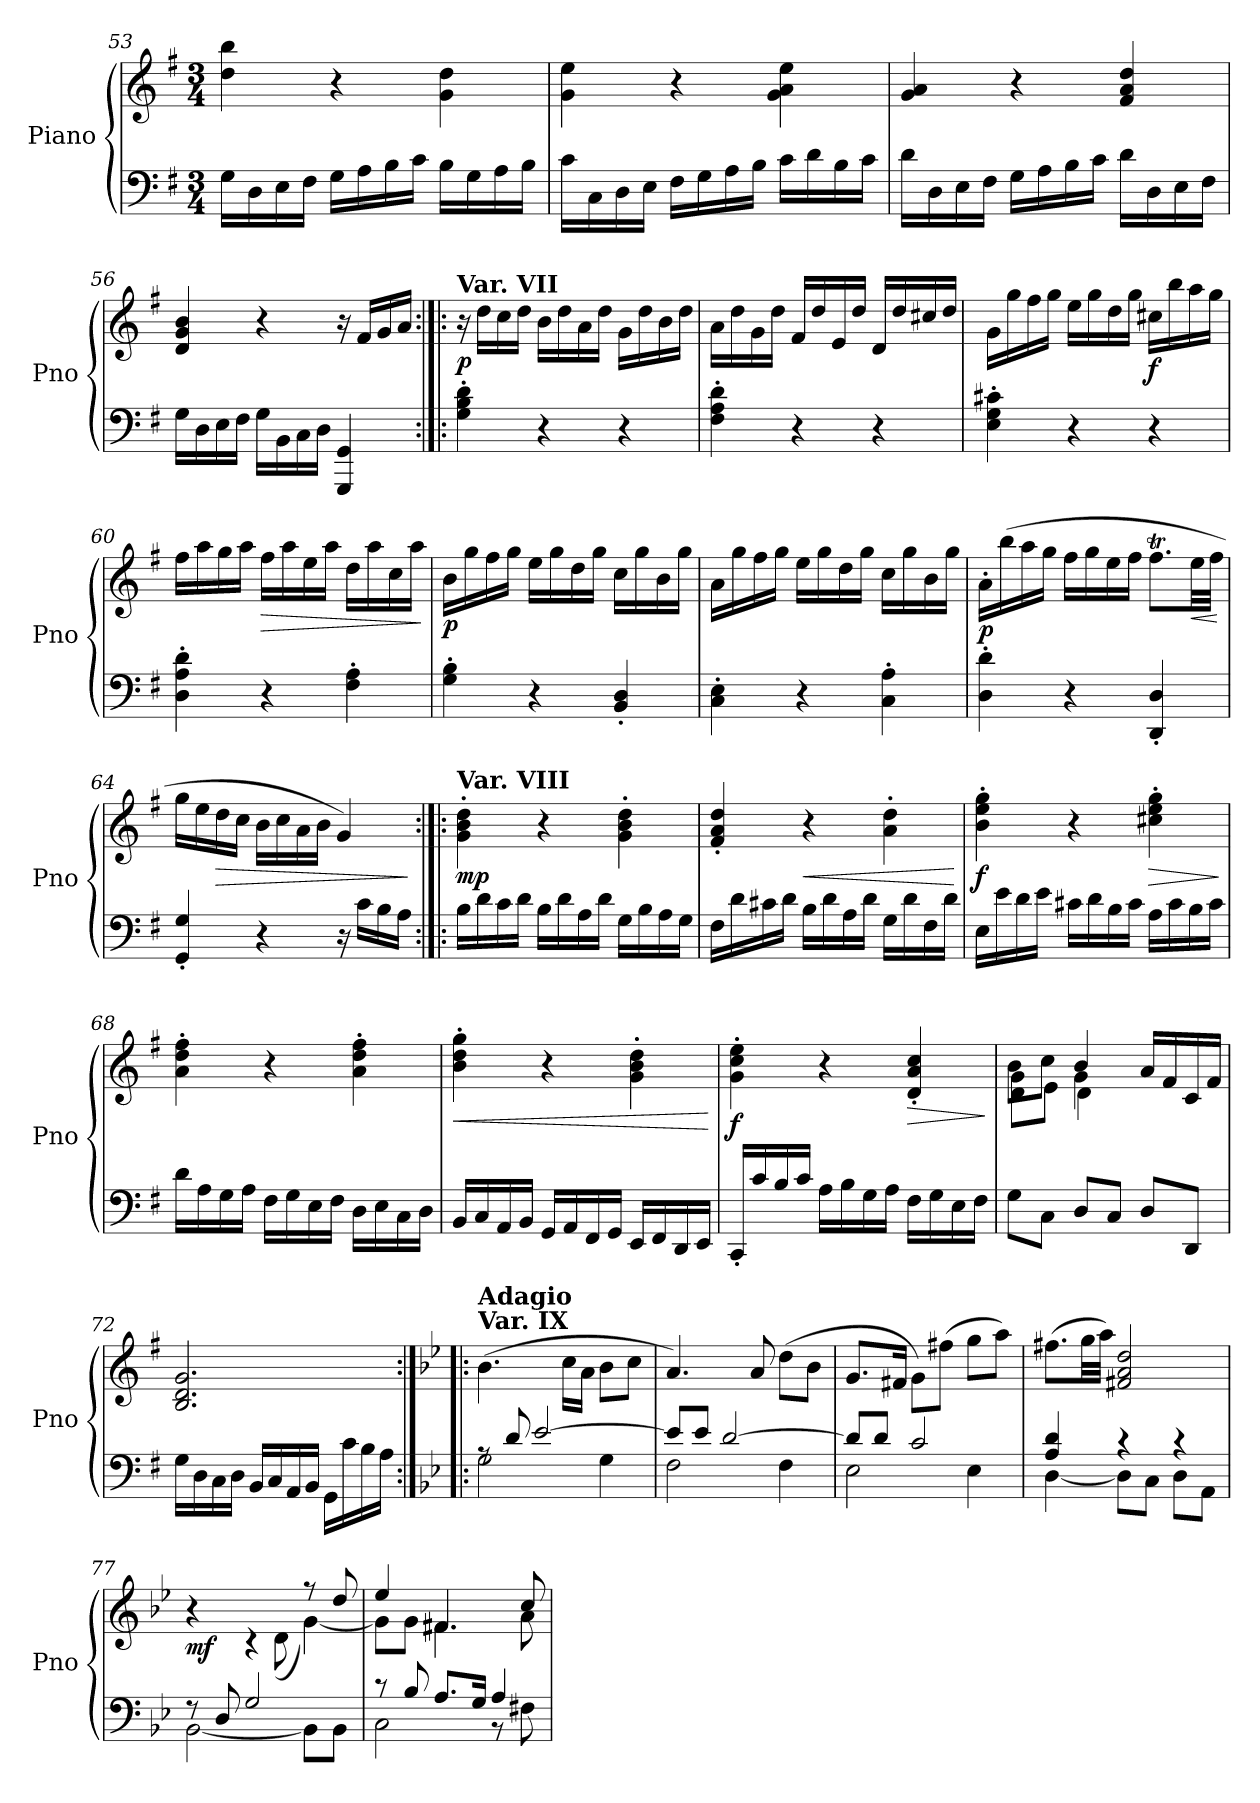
**kern	**kern	**dynam
*part1	*part1	*part1
*staff2	*staff1	*staff1/2
*I"Piano	*	*
*I'Pno	*	*
*clefF4	*clefG2	*
*k[f#]	*k[f#]	*
*M3/4	*M3/4	*
=53	=53	=53
16G\LL	4dd\ 4bb\	.
16D\	.	.
16E\	.	.
16F#\JJ	.	.
16G\LL	4r	.
16A\	.	.
16B\	.	.
16c\JJ	.	.
16B\LL	4g\ 4dd\	.
16G\	.	.
16A\	.	.
16B\JJ	.	.
=54	=54	=54
16c\LL	4g\ 4ee\	.
16C\	.	.
16D\	.	.
16E\JJ	.	.
16F#\LL	4r	.
16G\	.	.
16A\	.	.
16B\JJ	.	.
16c\LL	4g\ 4a\ 4ee\	.
16d\	.	.
16B\	.	.
16c\JJ	.	.
!!LO:PB:g=z
=55	=55	=55
16d\LL	4g/ 4a/	.
16D\	.	.
16E\	.	.
16F#\JJ	.	.
16G\LL	4r	.
16A\	.	.
16B\	.	.
16c\JJ	.	.
16d\LL	4f#/ 4a/ 4dd/	.
16D\	.	.
16E\	.	.
16F#\JJ	.	.
=56	=56	=56
16G\LL	4d/ 4g/ 4b/	.
16D\	.	.
16E\	.	.
16F#\JJ	.	.
16G\LL	4r	.
16BB\	.	.
16C\	.	.
16D\JJ	.	.
4GGG/ 4GG/	16r	.
.	16f#/LL	.
.	16g/	.
.	16a/JJ	.
!!LO:LB:g=z
=57:|!|:	=57:|!|:	=57:|!|:
!	!LO:TX:a:B:t=Var. VII	!
!	!	!LO:DY:b
4G\' 4B\' 4d\'	16r	p
.	16dd\LL	.
.	16cc\	.
.	16dd\JJ	.
4r	16b\LL	.
.	16dd\	.
.	16a\	.
.	16dd\JJ	.
4r	16g\LL	.
.	16dd\	.
.	16b\	.
.	16dd\JJ	.
=58	=58	=58
4F#\' 4A\' 4d\'	16a\LL	.
.	16dd\	.
.	16g\	.
.	16dd\JJ	.
4r	16f#/LL	.
.	16dd/	.
.	16e/	.
.	16dd/JJ	.
4r	16d/LL	.
.	16dd/	.
.	16cc#X/	.
.	16dd/JJ	.
=59	=59	=59
4E\' 4G\' 4c#X\'	16g\LL	.
.	16gg\	.
.	16ff#\	.
.	16gg\JJ	.
4r	16ee\LL	.
.	16gg\	.
.	16dd\	.
.	16gg\JJ	.
!	!	!LO:DY:b
4r	16cc#X\LL	f
.	16bb\	.
.	16aa\	.
.	16gg\JJ	.
!!LO:LB:g=z
=60	=60	=60
4D\' 4A\' 4d\'	16ff#\LL	.
.	16aa\	.
.	16gg\	.
.	16aa\JJ	.
!	!	!LO:HP:b
4r	16ff#\LL	>
.	16aa\	.
.	16ee\	.
.	16aa\JJ	.
4F#\' 4A\'	16dd\LL	.
.	16aa\	.
.	16cc\	.
.	16aa\JJ	.
.	.	]
=61	=61	=61
!	!	!LO:DY:b
4G\' 4B\'	16b\LL	p
.	16gg\	.
.	16ff#\	.
.	16gg\JJ	.
!	!	!LO:DY:a=2
4r	16ee\LL	other-dynamics
.	16gg\	.
.	16dd\	.
.	16gg\JJ	.
4BB/' 4D/'	16cc\LL	.
.	16gg\	.
.	16b\	.
.	16gg\JJ	.
=62	=62	=62
4C\' 4E\'	16a\LL	.
.	16gg\	.
.	16ff#\	.
.	16gg\JJ	.
4r	16ee\LL	.
.	16gg\	.
!	!	!LO:DY:b
.	16dd\	other-dynamics
.	16gg\JJ	.
4C\' 4A\'	16cc\LL	.
.	16gg\	.
.	16b\	.
.	16gg\JJ	.
!!LO:LB:g=z
=63	=63	=63
!	!	!LO:DY:b
4D\' 4d\'	16a'\LL	p
.	(16bb\	.
.	16aa\	.
.	16gg\JJ	.
4r	16ff#\LL	.
.	16gg\	.
.	16ee\	.
.	16ff#\JJ	.
4DD/' 4D/'	8.ff#t\L	.
!	!	!LO:HP:b
.	32ee\LL	<
.	32ff#\JJJ	.
.	.	[
=64	=64	=64
4GG/' 4G/'	16gg\LL	.
.	16ee\	.
!	!	!LO:HP:b
.	16dd\	>
.	16cc\JJ	.
4r	16b\LL	.
.	16cc\	.
.	16a\	.
.	16b\JJ	.
16r	4g/)	.
16c\LL	.	.
16B\	.	.
16A\JJ	.	.
.	.	]
!!LO:LB:g=z
=65:|!|:	=65:|!|:	=65:|!|:
!	!LO:TX:a:B:t=Var. VIII	!
!	!	!LO:DY:b
16B\LL	4g\' 4b\' 4dd\'	mp
16d\	.	.
16c\	.	.
16d\JJ	.	.
16B\LL	4r	.
16d\	.	.
16A\	.	.
16d\JJ	.	.
16G\LL	4g\' 4b\' 4dd\'	.
16B\	.	.
16A\	.	.
16G\JJ	.	.
=66	=66	=66
16F#\LL	4f#/' 4a/' 4dd/'	.
16d\	.	.
16c#X\	.	.
16d\JJ	.	.
!	!	!LO:HP:b
16B\LL	4r	<
16d\	.	.
16A\	.	.
16d\JJ	.	.
16G\LL	4a\' 4dd\'	.
16d\	.	.
16F#\	.	.
16d\JJ	.	.
.	.	[
=67	=67	=67
!	!	!LO:DY:b
16E\LL	4b\' 4ee\' 4gg\'	f
16e\	.	.
16d\	.	.
16e\JJ	.	.
16c#X\LL	4r	.
16d\	.	.
16B\	.	.
16c#\JJ	.	.
!	!	!LO:HP:b
16A\LL	4cc#X\' 4ee\' 4gg\'	>
16c#\	.	.
16B\	.	.
16c#\JJ	.	.
.	.	]
!!LO:LB:g=z
=68	=68	=68
16d\LL	4a\' 4dd\' 4ff#\'	.
16A\	.	.
16G\	.	.
16A\JJ	.	.
16F#\LL	4r	.
16G\	.	.
16E\	.	.
16F#\JJ	.	.
!	!	!LO:DY:b
16D\LL	4a\' 4dd\' 4ff#\'	other-dynamics
16E\	.	.
16C\	.	.
16D\JJ	.	.
=69	=69	=69
!	!	!LO:HP:b
16BB/LL	4b\' 4dd\' 4gg\'	<
16C/	.	.
16AA/	.	.
16BB/JJ	.	.
16GG/LL	4r	.
16AA/	.	.
16FF#/	.	.
16GG/JJ	.	.
16EE/LL	4g\' 4b\' 4dd\'	.
16FF#/	.	.
16DD/	.	.
16EE/JJ	.	.
.	.	[
=70	=70	=70
!	!	!LO:DY:b
16CC'/LL	4g\' 4cc\' 4ee\'	f
16c/	.	.
16B/	.	.
16c/JJ	.	.
16A\LL	4r	.
16B\	.	.
16G\	.	.
16A\JJ	.	.
!	!	!LO:HP:b
16F#\LL	4d/' 4a/' 4cc/'	>
16G\	.	.
16E\	.	.
16F#\JJ	.	.
.	.	]
!!LO:PB:g=z
=71	=71	=71
*	*^	*
*	*	*^	*
8G\L	8b\L	4g\	8d\L	.
8C\J	8cc\J	.	8e\J	.
8D/L	4b/	4g\	4d\	.
8C/J	.	.	.	.
8D/L	16a/LL	4ryy	4ryy	.
.	16f#/	.	.	.
8DD/J	16c/	.	.	.
.	16f#/JJ	.	.	.
*	*v	*v	*v	*
=72	=72	=72
16G\LL	2.B/ 2.d/ 2.g/	.
16D\	.	.
16C\	.	.
16D\JJ	.	.
16BB/LL	.	.
16C/	.	.
16AA/	.	.
16BB/JJ	.	.
16GG\LL	.	.
16c\	.	.
16B\	.	.
16A\JJ	.	.
!!LO:LB:g=z
=73:|!|:	=73:|!|:	=73:|!|:
*k[b-e-]	*k[b-e-]	*
*	*MM63	*
*^	*	*
!	!	!LO:TX:a:B:t=Var. IX	!
!	!	!LO:TX:a:B:t=Adagio	!
!	!	!	!LO:DY:a
!	!	!	!LO:DY:n=1:b
8rA	2G\	(4.b-\	other-dynamics p
8d/	.	.	.
[2e-/	.	.	.
.	.	16cc\LL	.
.	.	16a\JJ	.
.	4G\	8b-\L	.
.	.	8cc\J	.
=74	=74	=74	=74
8e-/L]	2F\	4.a/)	.
8e-/J	.	.	.
[2d/	.	.	.
!	!	!	!LO:DY:b
.	.	8a/	other-dynamics
.	4F\	(8dd\L	.
.	.	8b-\J	.
=75	=75	=75	=75
8d/L]	2E-\	8.g/L	.
8d/J	.	.	.
.	.	16f#X/Jk	.
2c/	.	8g\L)	.
.	.	(8ff#X\J	.
.	4E-\	8gg\L	.
.	.	8aa\J)	.
=76	=76	=76	=76
4A/ 4d/	[4D\	(8.ff#X\L	.
.	.	32gg\LL	.
.	.	32aa\JJJ)	.
4r	8D\L]	2f#X/ 2a/ 2dd/	.
.	8C\J	.	.
4r	8D\L	.	.
.	8AA\J	.	.
=77	=77	=77	=77
*	*	*^	*
!	!	!	!	!LO:DY:b
8r	[2BB-\	4r	4rgyy	mf
8D/	.	.	.	.
2G/	.	4rc	8rgyy	.
.	.	.	(8d\	.
.	8BB-\L]	8r	[4g\)	.
.	8BB-\J	8dd/	.	.
!!LO:LB:g=z	!!
=78	=78	=78	=78	=78
8r	2C\	4ee-/	8g\L]	.
8B-/	.	.	8g\J	.
8.A/L	.	4.f#X/	4.f#\	.
16G/Jk	.	.	.	.
4A/	8r	.	.	.
!	!	!	!	!LO:DY:b
.	8F#X\	8cc/	8a\	other-dynamics
*v	*v	*	*	*
*	*v	*v	*
=	=	=
*-	*-	*-
